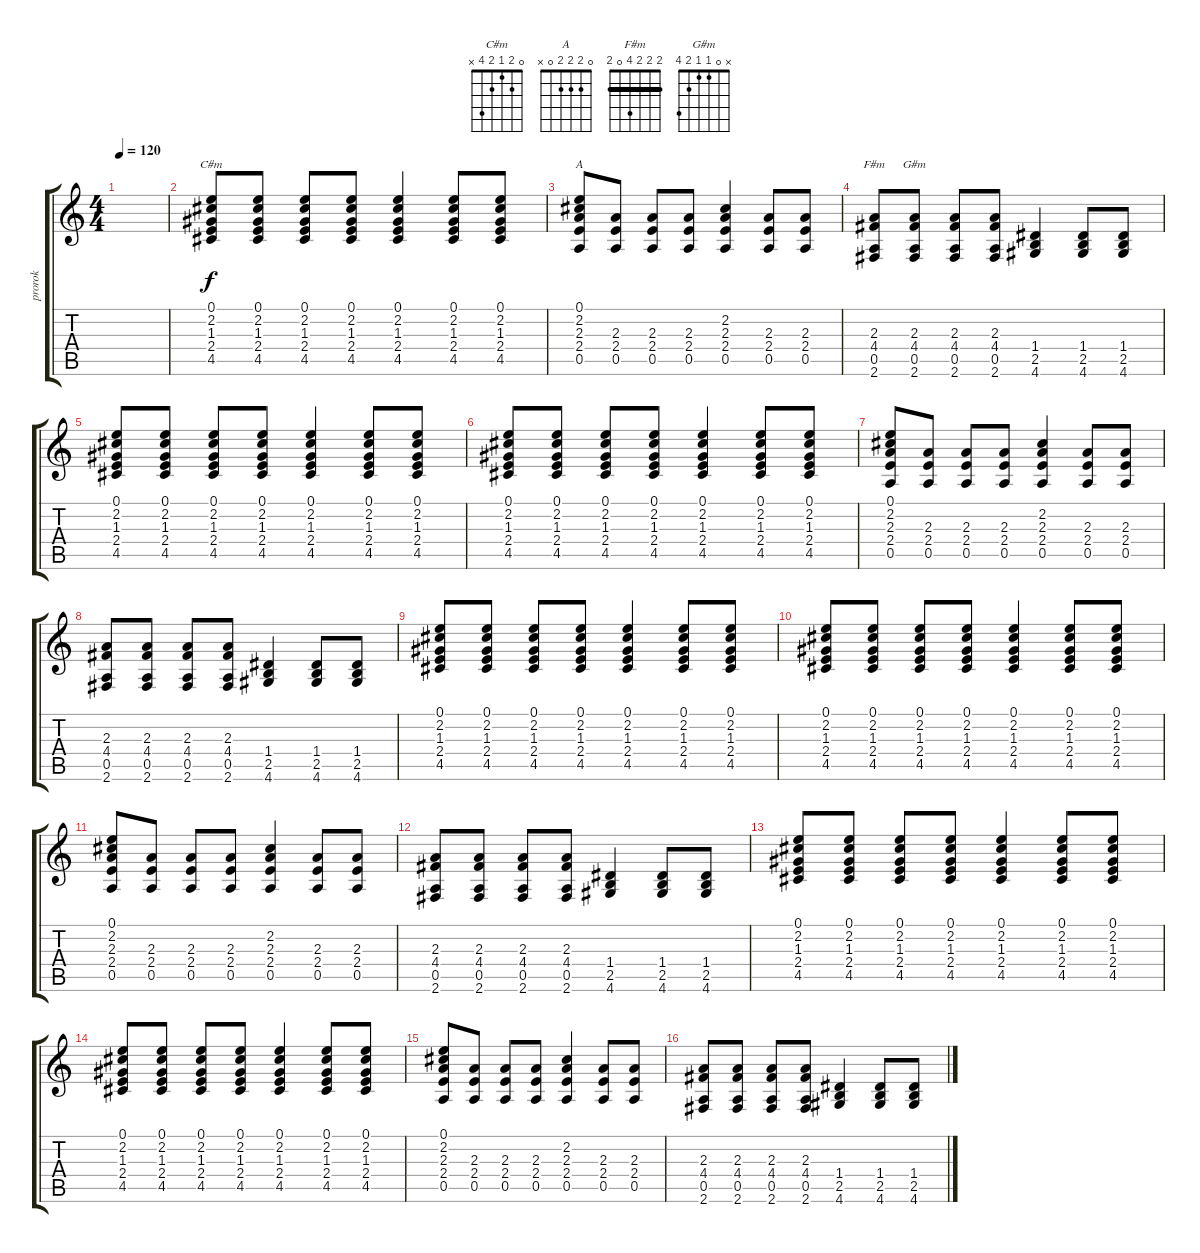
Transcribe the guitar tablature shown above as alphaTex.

\track ("prorok" "prorok") {instrument electricguitarmuted}
\staff {score tabs}
\tuning (E4 B3 G3 D3 A2 E2) {hide}
\chord ("C#m" 0 2 1 2 4 x)
\chord ("A" 0 2 2 2 0 x)
\chord ("F#m" 2 2 2 4 0 2) {barre 2}
\chord ("G#m" x 0 1 1 2 4)
\ts (4 4)
\tempo 120
\clef g2
\ks c
|
(0.1 2.2 1.3 2.4 4.5).8{ch "C#m"} (0.1 2.2 1.3 2.4 4.5).8 (0.1 2.2 1.3 2.4 4.5).8 (0.1 2.2 1.3 2.4 4.5).8 (0.1 2.2 1.3 2.4 4.5).4 (0.1 2.2 1.3 2.4 4.5).8 (0.1 2.2 1.3 2.4 4.5).8 |
(0.1 2.2 2.3 2.4 0.5).8{ch "A"} (2.3 2.4 0.5).8 (2.3 2.4 0.5).8 (2.3 2.4 0.5).8 (2.2 2.3 2.4 0.5).4 (2.3 2.4 0.5).8 (2.3 2.4 0.5).8 |
(2.3 4.4 0.5 2.6).8{ch "F#m"} (2.3 4.4 0.5 2.6).8{ch "G#m"} (2.3 4.4 0.5 2.6).8 (2.3 4.4 0.5 2.6).8 (1.4 2.5 4.6).4 (1.4 2.5 4.6).8 (1.4 2.5 4.6).8 |
(0.1 2.2 1.3 2.4 4.5).8 (0.1 2.2 1.3 2.4 4.5).8 (0.1 2.2 1.3 2.4 4.5).8 (0.1 2.2 1.3 2.4 4.5).8 (0.1 2.2 1.3 2.4 4.5).4 (0.1 2.2 1.3 2.4 4.5).8 (0.1 2.2 1.3 2.4 4.5).8 |
(0.1 2.2 1.3 2.4 4.5).8 (0.1 2.2 1.3 2.4 4.5).8 (0.1 2.2 1.3 2.4 4.5).8 (0.1 2.2 1.3 2.4 4.5).8 (0.1 2.2 1.3 2.4 4.5).4 (0.1 2.2 1.3 2.4 4.5).8 (0.1 2.2 1.3 2.4 4.5).8 |
(0.1 2.2 2.3 2.4 0.5).8 (2.3 2.4 0.5).8 (2.3 2.4 0.5).8 (2.3 2.4 0.5).8 (2.2 2.3 2.4 0.5).4 (2.3 2.4 0.5).8 (2.3 2.4 0.5).8 |
(2.3 4.4 0.5 2.6).8 (2.3 4.4 0.5 2.6).8 (2.3 4.4 0.5 2.6).8 (2.3 4.4 0.5 2.6).8 (1.4 2.5 4.6).4 (1.4 2.5 4.6).8 (1.4 2.5 4.6).8 |
(0.1 2.2 1.3 2.4 4.5).8 (0.1 2.2 1.3 2.4 4.5).8 (0.1 2.2 1.3 2.4 4.5).8 (0.1 2.2 1.3 2.4 4.5).8 (0.1 2.2 1.3 2.4 4.5).4 (0.1 2.2 1.3 2.4 4.5).8 (0.1 2.2 1.3 2.4 4.5).8 |
(0.1 2.2 1.3 2.4 4.5).8 (0.1 2.2 1.3 2.4 4.5).8 (0.1 2.2 1.3 2.4 4.5).8 (0.1 2.2 1.3 2.4 4.5).8 (0.1 2.2 1.3 2.4 4.5).4 (0.1 2.2 1.3 2.4 4.5).8 (0.1 2.2 1.3 2.4 4.5).8 |
(0.1 2.2 2.3 2.4 0.5).8 (2.3 2.4 0.5).8 (2.3 2.4 0.5).8 (2.3 2.4 0.5).8 (2.2 2.3 2.4 0.5).4 (2.3 2.4 0.5).8 (2.3 2.4 0.5).8 |
(2.3 4.4 0.5 2.6).8 (2.3 4.4 0.5 2.6).8 (2.3 4.4 0.5 2.6).8 (2.3 4.4 0.5 2.6).8 (1.4 2.5 4.6).4 (1.4 2.5 4.6).8 (1.4 2.5 4.6).8 |
(0.1 2.2 1.3 2.4 4.5).8 (0.1 2.2 1.3 2.4 4.5).8 (0.1 2.2 1.3 2.4 4.5).8 (0.1 2.2 1.3 2.4 4.5).8 (0.1 2.2 1.3 2.4 4.5).4 (0.1 2.2 1.3 2.4 4.5).8 (0.1 2.2 1.3 2.4 4.5).8 |
(0.1 2.2 1.3 2.4 4.5).8 (0.1 2.2 1.3 2.4 4.5).8 (0.1 2.2 1.3 2.4 4.5).8 (0.1 2.2 1.3 2.4 4.5).8 (0.1 2.2 1.3 2.4 4.5).4 (0.1 2.2 1.3 2.4 4.5).8 (0.1 2.2 1.3 2.4 4.5).8 |
(0.1 2.2 2.3 2.4 0.5).8 (2.3 2.4 0.5).8 (2.3 2.4 0.5).8 (2.3 2.4 0.5).8 (2.2 2.3 2.4 0.5).4 (2.3 2.4 0.5).8 (2.3 2.4 0.5).8 |
(2.3 4.4 0.5 2.6).8 (2.3 4.4 0.5 2.6).8 (2.3 4.4 0.5 2.6).8 (2.3 4.4 0.5 2.6).8 (1.4 2.5 4.6).4 (1.4 2.5 4.6).8 (1.4 2.5 4.6).8
